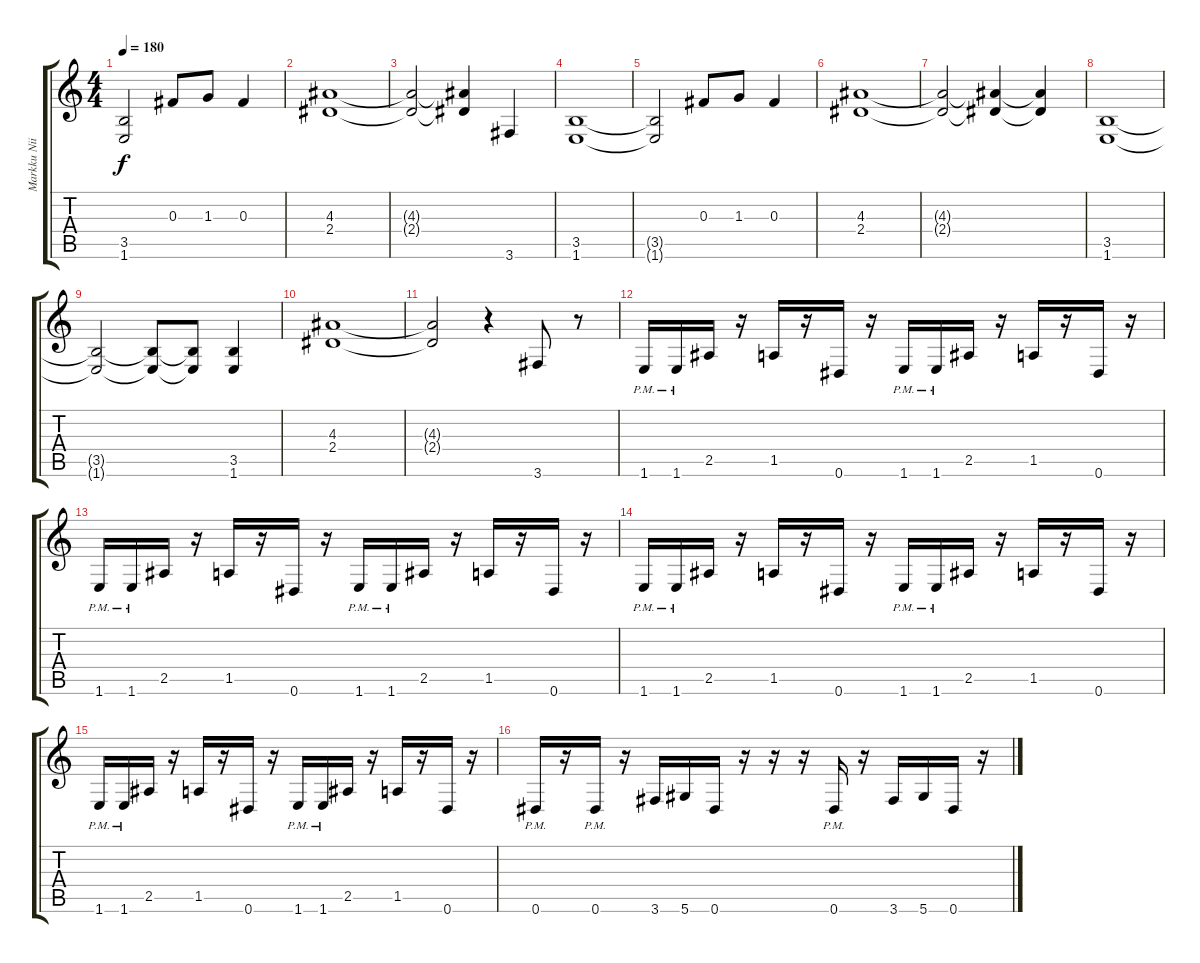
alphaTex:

\track ("Markku Niiranen" "Markku Nii") {instrument distortionguitar}
\staff {score tabs}
\tuning (Eb4 Bb3 Gb3 Db3 Ab2 Eb2) {hide}
\ts (4 4)
\tempo 180
\clef g2
\ks c
(3.5{t} 1.6{t}).2{dy f} 0.3.8 1.3.8 0.3.4 |
(4.3 2.4).1 |
(4.3{t} 2.4{t}).2 (4.3{t} 2.4{t}).4 3.6.4 |
(3.5 1.6).1 |
(3.5{t} 1.6{t}).2 0.3.8 1.3.8 0.3.4 |
(4.3 2.4).1 |
(4.3{t} 2.4{t}).2 (4.3{t} 2.4{t}).4 (4.3{t} 2.4{t}).4 |
(3.5 1.6).1 |
(3.5{t} 1.6{t}).2 (3.5{t} 1.6{t}).8 (3.5{t} 1.6{t}).8 (3.5 1.6).4 |
(4.3 2.4).1 |
(4.3{t} 2.4{t}).2 r.4 3.6.8 r.8 |
1.6{pm}.16 1.6{pm}.16 2.5.16 r.16 1.5.16 r.16 0.6.16 r.16 1.6{pm}.16 1.6{pm}.16 2.5.16 r.16 1.5.16 r.16 0.6.16 r.16 |
1.6{pm}.16 1.6{pm}.16 2.5.16 r.16 1.5.16 r.16 0.6.16 r.16 1.6{pm}.16 1.6{pm}.16 2.5.16 r.16 1.5.16 r.16 0.6.16 r.16 |
1.6{pm}.16 1.6{pm}.16 2.5.16 r.16 1.5.16 r.16 0.6.16 r.16 1.6{pm}.16 1.6{pm}.16 2.5.16 r.16 1.5.16 r.16 0.6.16 r.16 |
1.6{pm}.16 1.6{pm}.16 2.5.16 r.16 1.5.16 r.16 0.6.16 r.16 1.6{pm}.16 1.6{pm}.16 2.5.16 r.16 1.5.16 r.16 0.6.16 r.16 |
0.6{pm}.16 r.16 0.6{pm}.16 r.16 3.6.16 5.6.16 0.6.16 r.16 r.16 r.16 0.6{pm}.16 r.16 3.6.16 5.6.16 0.6.16 r.16
